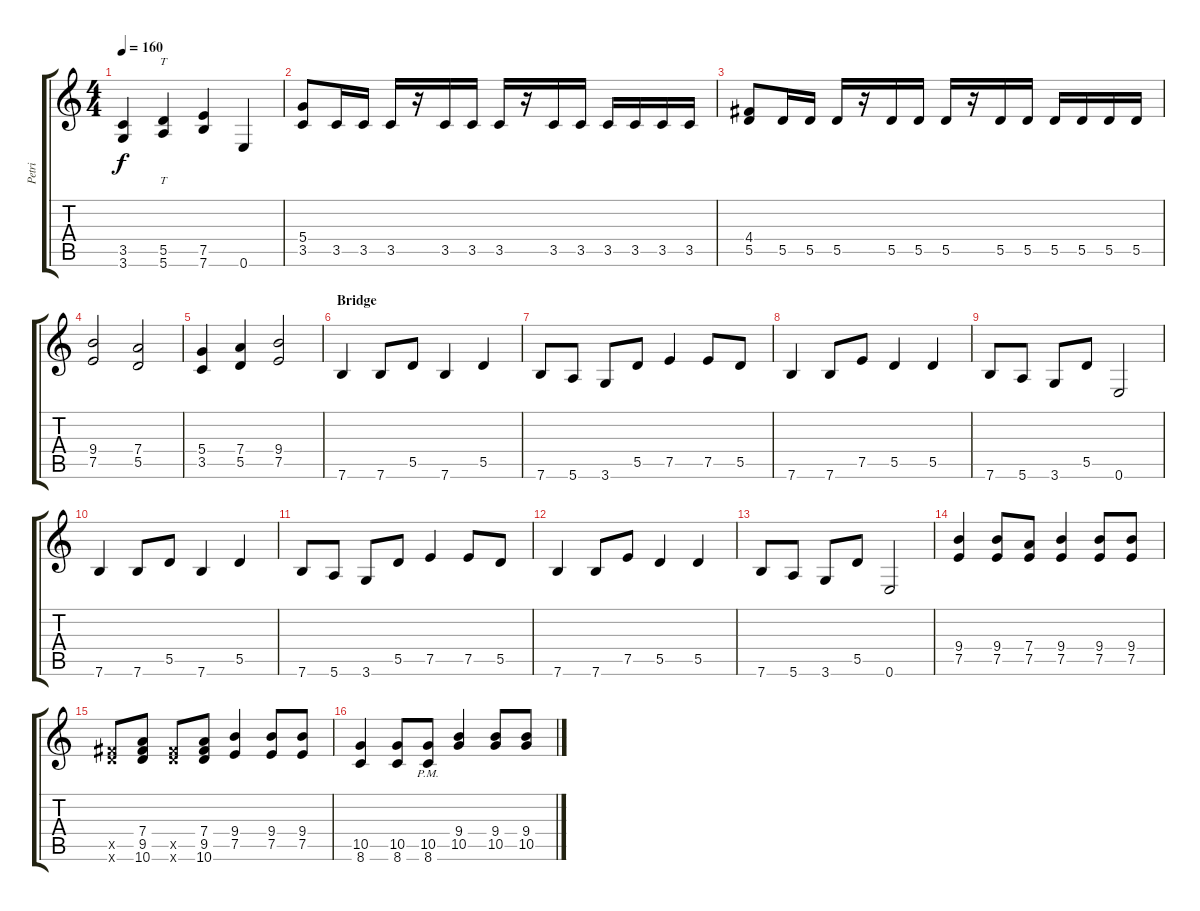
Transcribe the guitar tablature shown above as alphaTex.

\track ("Petri" "Petri") {instrument distortionguitar}
\staff {score tabs}
\tuning (E4 B3 G3 D3 A2 E2) {hide}
\ts (4 4)
\tempo 160
\clef g2
\ks c
(3.5 3.6).4{dy f} (5.5 5.6).4{tt} (7.5 7.6).4 0.6.4 |
(5.4 3.5).8 3.5.16 3.5.16 3.5.16 r.16 3.5.16 3.5.16 3.5.16 r.16 3.5.16 3.5.16 3.5.16 3.5.16 3.5.16 3.5.16 |
(4.4 5.5).8 5.5.16 5.5.16 5.5.16 r.16 5.5.16 5.5.16 5.5.16 r.16 5.5.16 5.5.16 5.5.16 5.5.16 5.5.16 5.5.16 |
(9.4 7.5).2 (7.4 5.5).2 |
(5.4 3.5).4 (7.4 5.5).4 (9.4 7.5).2 |
\section ("" "Bridge")
7.6.4 7.6.8 5.5.8 7.6.4 5.5.4 |
7.6.8 5.6.8 3.6.8 5.5.8 7.5.4 7.5.8 5.5.8 |
7.6.4 7.6.8 7.5.8 5.5.4 5.5.4 |
7.6.8 5.6.8 3.6.8 5.5.8 0.6.2 |
7.6.4 7.6.8 5.5.8 7.6.4 5.5.4 |
7.6.8 5.6.8 3.6.8 5.5.8 7.5.4 7.5.8 5.5.8 |
7.6.4 7.6.8 7.5.8 5.5.4 5.5.4 |
7.6.8 5.6.8 3.6.8 5.5.8 0.6.2 |
(9.4 7.5).4 (9.4 7.5).8 (7.4 7.5).8 (9.4 7.5).4 (9.4 7.5).8 (9.4 7.5).8 |
(9.5{x} 10.6{x}).8 (7.4 9.5 10.6).8 (9.5{x} 10.6{x}).8 (7.4 9.5 10.6).8 (9.4 7.5).4 (9.4 7.5).8 (9.4 7.5).8 |
(10.5 8.6).4 (10.5 8.6).8 (10.5{pm} 8.6{pm}).8 (9.4 10.5).4 (9.4 10.5).8 (9.4 10.5).8
